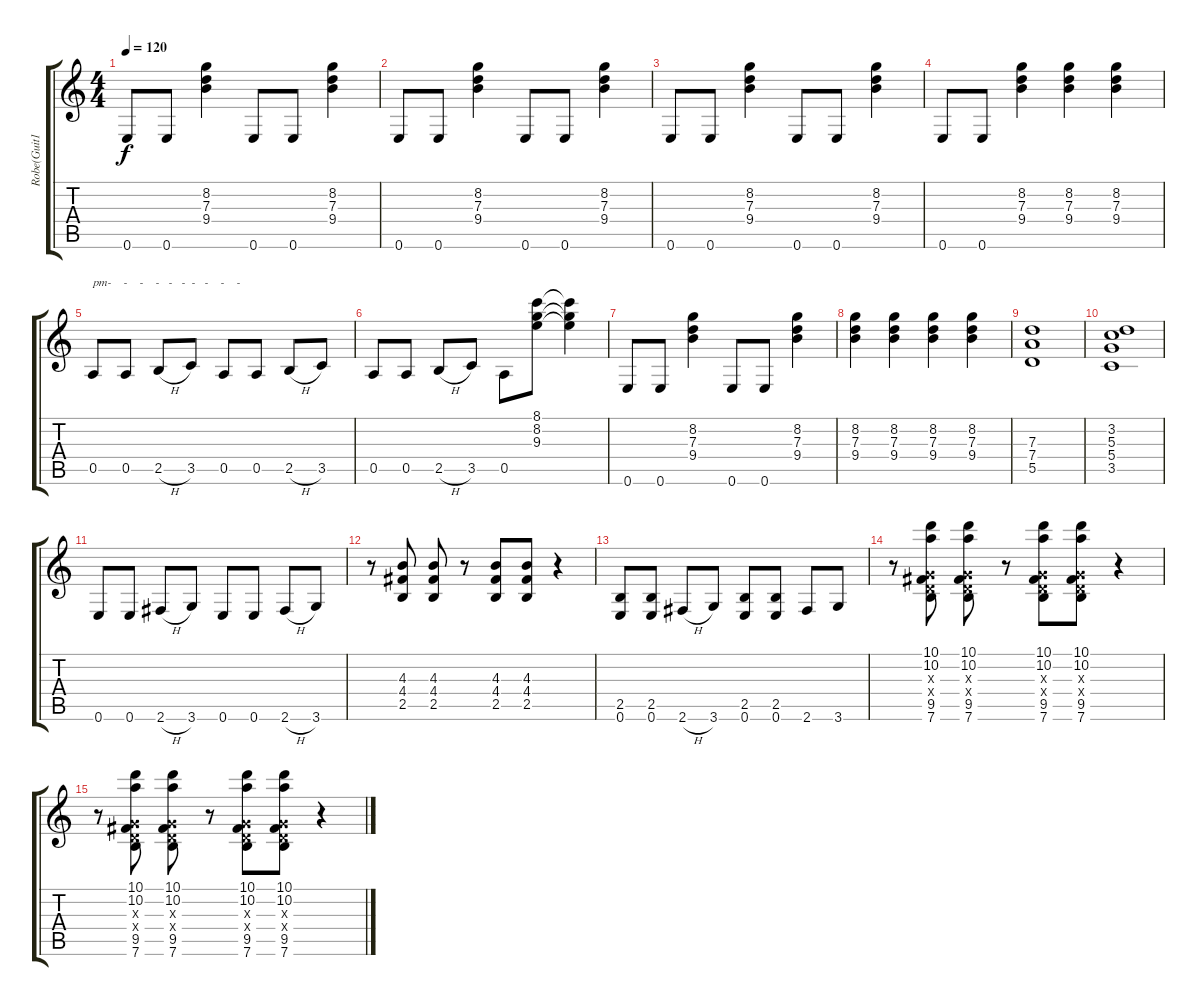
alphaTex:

\track ("Robe(Guit1)" "Robe(Guit1") {instrument distortionguitar}
\staff {score tabs}
\tuning (E4 B3 G3 D3 A2 E2) {hide}
\ts (4 4)
\tempo 120
\clef g2
\ks c
0.6.8{dy f} 0.6.8 (8.2 7.3 9.4).4 0.6.8 0.6.8 (8.2 7.3 9.4).4 |
0.6.8 0.6.8 (8.2 7.3 9.4).4 0.6.8 0.6.8 (8.2 7.3 9.4).4 |
0.6.8 0.6.8 (8.2 7.3 9.4).4 0.6.8 0.6.8 (8.2 7.3 9.4).4 |
0.6.8 0.6.8 (8.2 7.3 9.4).4 (8.2 7.3 9.4).4 (8.2 7.3 9.4).4 |
0.5.8{txt "pm-    -    -    -   -   -  -   -    -    -"} 0.5.8 2.5{h}.8 3.5.8 0.5.8 0.5.8 2.5{h}.8 3.5.8 |
0.5.8 0.5.8 2.5{h}.8 3.5.8 0.5.8 (8.1 8.2 9.3).8 (8.1{t} 8.2{t} 9.3{t}).4 |
0.6.8 0.6.8 (8.2 7.3 9.4).4 0.6.8 0.6.8 (8.2 7.3 9.4).4 |
(8.2 7.3 9.4).4 (8.2 7.3 9.4).4 (8.2 7.3 9.4).4 (8.2 7.3 9.4).4 |
(7.3 7.4 5.5).1 |
(3.2 5.3 5.4 3.5).1 |
0.6.8 0.6.8 2.6{h}.8 3.6.8 0.6.8 0.6.8 2.6{h}.8 3.6.8 |
r.8 (4.3 4.4 2.5).8 (4.3 4.4 2.5).8 r.8 (4.3 4.4 2.5).8 (4.3 4.4 2.5).8 r.4 |
(2.5 0.6).8 (2.5 0.6).8 2.6{h}.8 3.6.8 (2.5 0.6).8 (2.5 0.6).8 2.6.8 3.6.8 |
r.8 (10.1 10.2 0.3{x} 0.4{x} 9.5 7.6).8 (10.1 10.2 0.3{x} 0.4{x} 9.5 7.6).8 r.8 (10.1 10.2 0.3{x} 0.4{x} 9.5 7.6).8 (10.1 10.2 0.3{x} 0.4{x} 9.5 7.6).8 r.4 |
r.8 (10.1 10.2 0.3{x} 0.4{x} 9.5 7.6).8 (10.1 10.2 0.3{x} 0.4{x} 9.5 7.6).8 r.8 (10.1 10.2 0.3{x} 0.4{x} 9.5 7.6).8 (10.1 10.2 0.3{x} 0.4{x} 9.5 7.6).8 r.4
